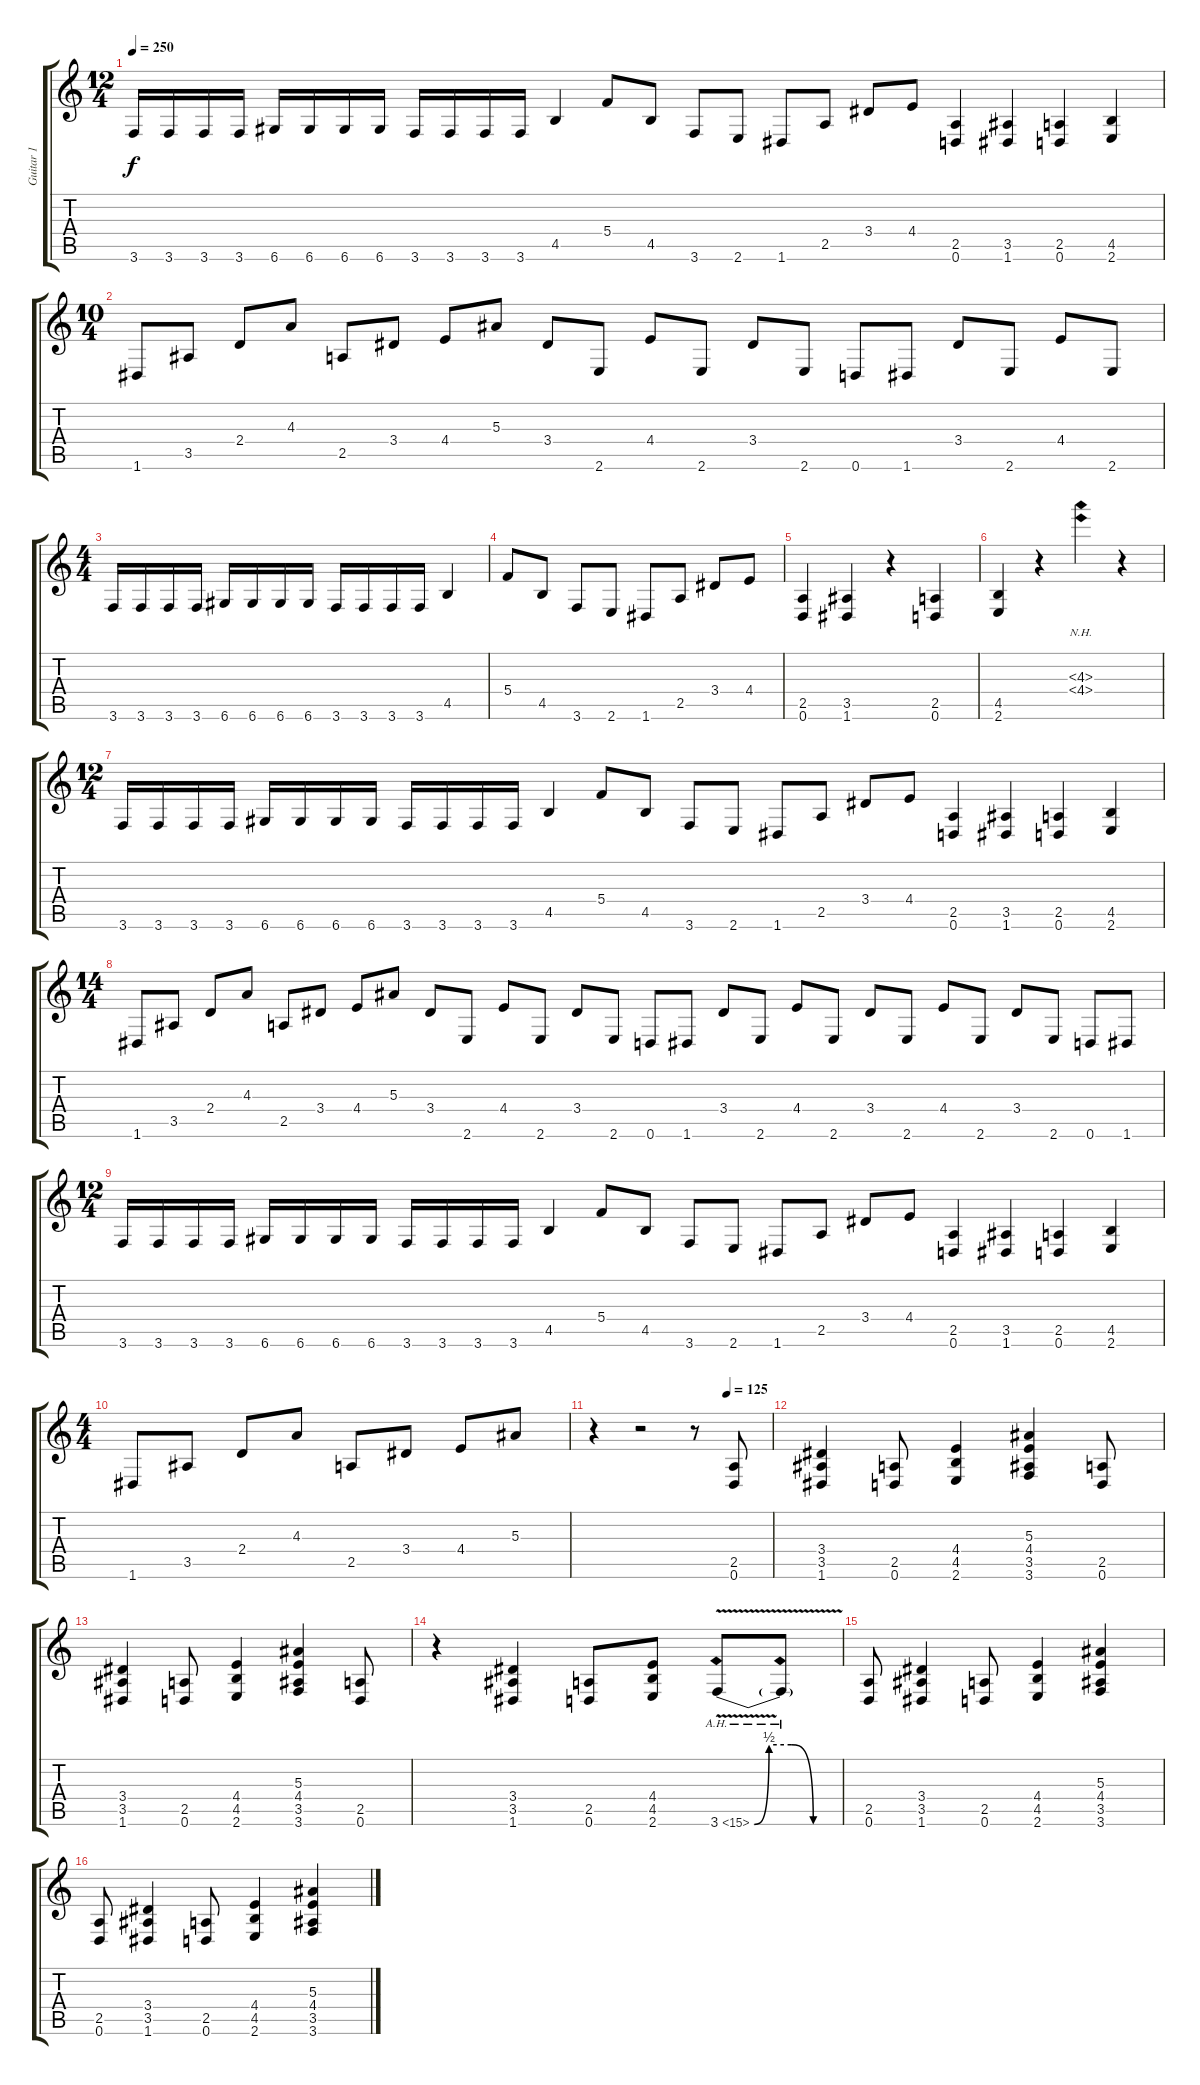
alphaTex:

\track ("Guitar 1" "Guitar 1") {instrument distortionguitar}
\staff {score tabs}
\tuning (D4 A3 F3 C3 G2 D2) {hide}
\ts (12 4)
\tempo 250
\clef g2
\ks c
3.6.16{dy f instrument distortionguitar} 3.6.16 3.6.16 3.6.16 6.6.16 6.6.16 6.6.16 6.6.16 3.6.16 3.6.16 3.6.16 3.6.16 4.5.4 5.4.8 4.5.8 3.6.8 2.6.8 1.6.8 2.5.8 3.4.8 4.4.8 (2.5 0.6).4 (3.5 1.6).4 (2.5 0.6).4 (4.5 2.6).4 |
\ts (10 4)
1.6.8 3.5.8 2.4.8 4.3.8 2.5.8 3.4.8 4.4.8 5.3.8 3.4.8 2.6.8 4.4.8 2.6.8 3.4.8 2.6.8 0.6.8 1.6.8 3.4.8 2.6.8 4.4.8 2.6.8 |
\ts (4 4)
3.6.16 3.6.16 3.6.16 3.6.16 6.6.16 6.6.16 6.6.16 6.6.16 3.6.16 3.6.16 3.6.16 3.6.16 4.5.4 |
5.4.8 4.5.8 3.6.8 2.6.8 1.6.8 2.5.8 3.4.8 4.4.8 |
(2.5 0.6).4 (3.5 1.6).4 r.4 (2.5 0.6).4 |
(4.5 2.6).4 r.4 (4.3{nh} 4.4{nh}).4 r.4 |
\ts (12 4)
3.6.16 3.6.16 3.6.16 3.6.16 6.6.16 6.6.16 6.6.16 6.6.16 3.6.16 3.6.16 3.6.16 3.6.16 4.5.4 5.4.8 4.5.8 3.6.8 2.6.8 1.6.8 2.5.8 3.4.8 4.4.8 (2.5 0.6).4 (3.5 1.6).4 (2.5 0.6).4 (4.5 2.6).4 |
\ts (14 4)
1.6.8 3.5.8 2.4.8 4.3.8 2.5.8 3.4.8 4.4.8 5.3.8 3.4.8 2.6.8 4.4.8 2.6.8 3.4.8 2.6.8 0.6.8 1.6.8 3.4.8 2.6.8 4.4.8 2.6.8 3.4.8 2.6.8 4.4.8 2.6.8 3.4.8 2.6.8 0.6.8 1.6.8 |
\ts (12 4)
3.6.16 3.6.16 3.6.16 3.6.16 6.6.16 6.6.16 6.6.16 6.6.16 3.6.16 3.6.16 3.6.16 3.6.16 4.5.4 5.4.8 4.5.8 3.6.8 2.6.8 1.6.8 2.5.8 3.4.8 4.4.8 (2.5 0.6).4 (3.5 1.6).4 (2.5 0.6).4 (4.5 2.6).4 |
\ts (4 4)
1.6.8 3.5.8 2.4.8 4.3.8 2.5.8 3.4.8 4.4.8 5.3.8 |
\tempo (125 0.75)
r.4 r.2 r.8 (2.5 0.6).8 |
(3.4 3.5 1.6).4 (2.5 0.6).8 (4.4 4.5 2.6).4 (5.3 4.4 3.5 3.6).4 (2.5 0.6).8 |
(3.4 3.5 1.6).4 (2.5 0.6).8 (4.4 4.5 2.6).4 (5.3 4.4 3.5 3.6).4 (2.5 0.6).8 |
r.4 (3.4 3.5 1.6).4 (2.5 0.6).8 (4.4 4.5 2.6).8 3.6{be (custom 0 0 10 2 25 2 40 0 60 0) ah 12 v}.8 3.6{ah 12 t}.8 |
(2.5 0.6).8 (3.4 3.5 1.6).4 (2.5 0.6).8 (4.4 4.5 2.6).4 (5.3 4.4 3.5 3.6).4 |
(2.5 0.6).8 (3.4 3.5 1.6).4 (2.5 0.6).8 (4.4 4.5 2.6).4 (5.3 4.4 3.5 3.6).4
